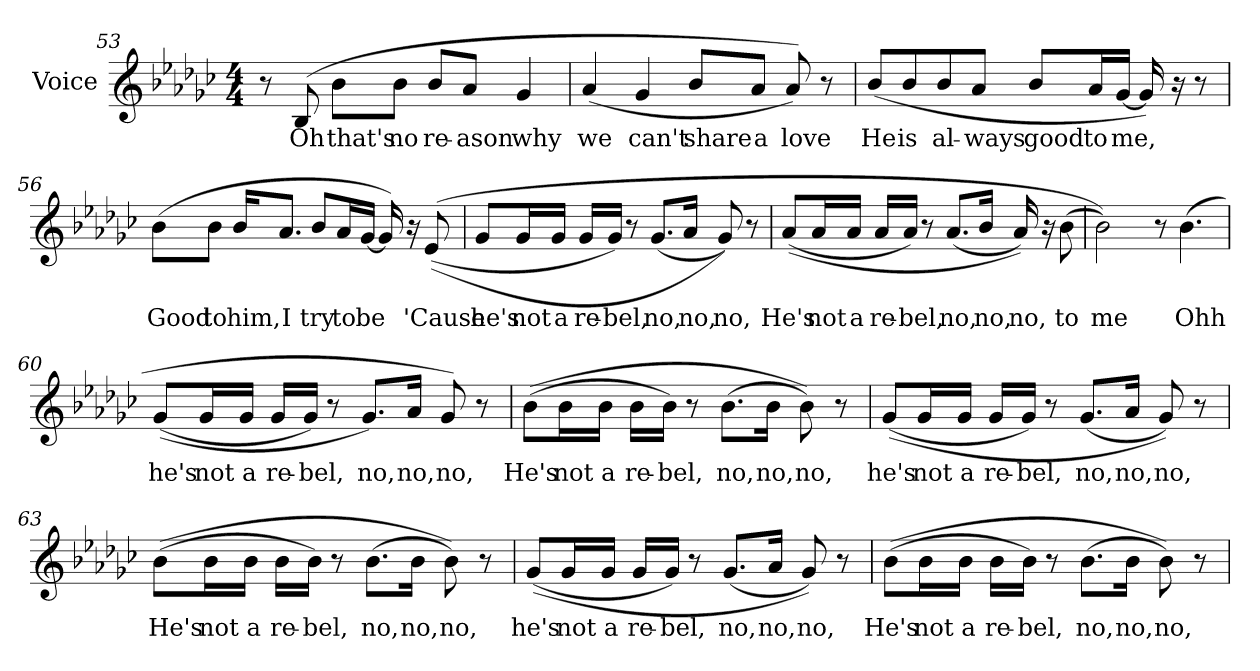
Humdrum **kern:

**kern	**text
*part1	*part1
*staff1	*staff1
*I"Voice	*
*I'Voice	*
!!LO:LB:g=z
*clefG2	*
*k[b-e-a-d-g-c-]	*
*G-:	*
*M4/4	*
=53	=53
8r	.
!	!LO:LY:b:color=#000000
(8B-i/	Oh
!	!LO:LY:b:color=#000000
8b-i\L	that's
!	!LO:LY:b:color=#000000
8b-i\J	no
!	!LO:LY:b:color=#000000
8b-i/L	re-
!	!LO:LY:b:color=#000000
8a-i/J	-ason
!	!LO:LY:b:color=#000000
4g-i/	why
=54	=54
!	!LO:LY:b:color=#000000
(4a-i/	we
!	!LO:LY:b:color=#000000
4g-i/	can't
!	!LO:LY:b:color=#000000
8b-i/L	share
!	!LO:LY:b:color=#000000
8a-i/J	a
!	!LO:LY:b:color=#000000
8a-i/))	love
8r	.
=55	=55
!	!LO:LY:b:color=#000000
(8b-i/L	He
!	!LO:LY:b:color=#000000
8b-i/	is
!	!LO:LY:b:color=#000000
8b-i/	al-
!	!LO:LY:b:color=#000000
8a-i/J	-ways
!	!LO:LY:b:color=#000000
8b-i/L	good
!	!LO:LY:b:color=#000000
16a-i/L	to
!	!LO:LY:b:color=#000000
[16g-i/JJ	me,
16g-i/])	.
16r	.
8r	.
!!LO:LB:g=z
=56	=56
!	!LO:LY:b:color=#000000
(8b-i\L	Good
!	!LO:LY:b:color=#000000
8b-i\J	to
!	!LO:LY:b:color=#000000
16b-i/KL	him,
!	!LO:LY:b:color=#000000
8.a-i/J	I
!	!LO:LY:b:color=#000000
8b-i/L	try
!	!LO:LY:b:color=#000000
16a-i/L	to
!	!LO:LY:b:color=#000000
[16g-i/JJ	be
16g-i/])	.
16r	.
!	!LO:LY:b:color=#000000
(((8e-i/	'Cause
=57	=57
!	!LO:LY:b:color=#000000
8g-i/L	he's
!	!LO:LY:b:color=#000000
16g-i/L	not
!	!LO:LY:b:color=#000000
16g-i/JJ	a
!	!LO:LY:b:color=#000000
16g-i/LL	re-
!	!LO:LY:b:color=#000000
16g-i/JJ)	-bel,
8r	.
!	!LO:LY:b:color=#000000
(8.g-i/L	no,
!	!LO:LY:b:color=#000000
16a-i/Jk	no,
!	!LO:LY:b:color=#000000
8g-i/))	no,
8r	.
!!LO:LB:g=z
=58	=58
!	!LO:LY:b:color=#000000
((8a-i/L	He's
!	!LO:LY:b:color=#000000
16a-i/L	not
!	!LO:LY:b:color=#000000
16a-i/JJ	a
!	!LO:LY:b:color=#000000
16a-i/LL	re-
!	!LO:LY:b:color=#000000
16a-i/JJ)	-bel,
8r	.
!	!LO:LY:b:color=#000000
(8.a-i/L	no,
!	!LO:LY:b:color=#000000
16b-i/Jk	no,
!	!LO:LY:b:color=#000000
16a-i/))	no,
16r	.
!	!LO:LY:b:color=#000000
(8b-i\	to
=59	=59
!	!LO:LY:b:color=#000000
2b-i\))	me
8r	.
!	!LO:LY:b:color=#000000
(4.b-i\	Ohh
=60	=60
!	!LO:LY:b:color=#000000
((8g-i/L	he's
!	!LO:LY:b:color=#000000
16g-i/L	not
!	!LO:LY:b:color=#000000
16g-i/JJ	a
!	!LO:LY:b:color=#000000
16g-i/LL	re-
!	!LO:LY:b:color=#000000
16g-i/JJ)	-bel,
8r	.
!	!LO:LY:b:color=#000000
8.g-i/L)	no,
!	!LO:LY:b:color=#000000
16a-i/Jk	no,
!	!LO:LY:b:color=#000000
8g-i/)	no,
8r	.
!!LO:LB:g=z
=61	=61
!	!LO:LY:b:color=#000000
((8b-i\L	He's
!	!LO:LY:b:color=#000000
16b-i\L	not
!	!LO:LY:b:color=#000000
16b-i\JJ	a
!	!LO:LY:b:color=#000000
16b-i\LL	re-
!	!LO:LY:b:color=#000000
16b-i\JJ)	-bel,
8r	.
!	!LO:LY:b:color=#000000
(8.b-i\L	no,
!	!LO:LY:b:color=#000000
16b-i\Jk	no,
!	!LO:LY:b:color=#000000
8b-i\))	no,
8r	.
=62	=62
!	!LO:LY:b:color=#000000
((8g-i/L	he's
!	!LO:LY:b:color=#000000
16g-i/L	not
!	!LO:LY:b:color=#000000
16g-i/JJ	a
!	!LO:LY:b:color=#000000
16g-i/LL	re-
!	!LO:LY:b:color=#000000
16g-i/JJ)	-bel,
8r	.
!	!LO:LY:b:color=#000000
(8.g-i/L	no,
!	!LO:LY:b:color=#000000
16a-i/Jk	no,
!	!LO:LY:b:color=#000000
8g-i/))	no,
8r	.
=63	=63
!	!LO:LY:b:color=#000000
((8b-i\L	He's
!	!LO:LY:b:color=#000000
16b-i\L	not
!	!LO:LY:b:color=#000000
16b-i\JJ	a
!	!LO:LY:b:color=#000000
16b-i\LL	re-
!	!LO:LY:b:color=#000000
16b-i\JJ)	-bel,
8r	.
!	!LO:LY:b:color=#000000
(8.b-i\L	no,
!	!LO:LY:b:color=#000000
16b-i\Jk	no,
!	!LO:LY:b:color=#000000
8b-i\))	no,
8r	.
!!LO:LB:g=z
=64	=64
!	!LO:LY:b:color=#000000
((8g-i/L	he's
!	!LO:LY:b:color=#000000
16g-i/L	not
!	!LO:LY:b:color=#000000
16g-i/JJ	a
!	!LO:LY:b:color=#000000
16g-i/LL	re-
!	!LO:LY:b:color=#000000
16g-i/JJ)	-bel,
8r	.
!	!LO:LY:b:color=#000000
(8.g-i/L	no,
!	!LO:LY:b:color=#000000
16a-i/Jk	no,
!	!LO:LY:b:color=#000000
8g-i/))	no,
8r	.
=65	=65
!	!LO:LY:b:color=#000000
((8b-i\L	He's
!	!LO:LY:b:color=#000000
16b-i\L	not
!	!LO:LY:b:color=#000000
16b-i\JJ	a
!	!LO:LY:b:color=#000000
16b-i\LL	re-
!	!LO:LY:b:color=#000000
16b-i\JJ)	-bel,
8r	.
!	!LO:LY:b:color=#000000
(8.b-i\L	no,
!	!LO:LY:b:color=#000000
16b-i\Jk	no,
!	!LO:LY:b:color=#000000
8b-i\))	no,
8r	.
=	=
*-	*-
